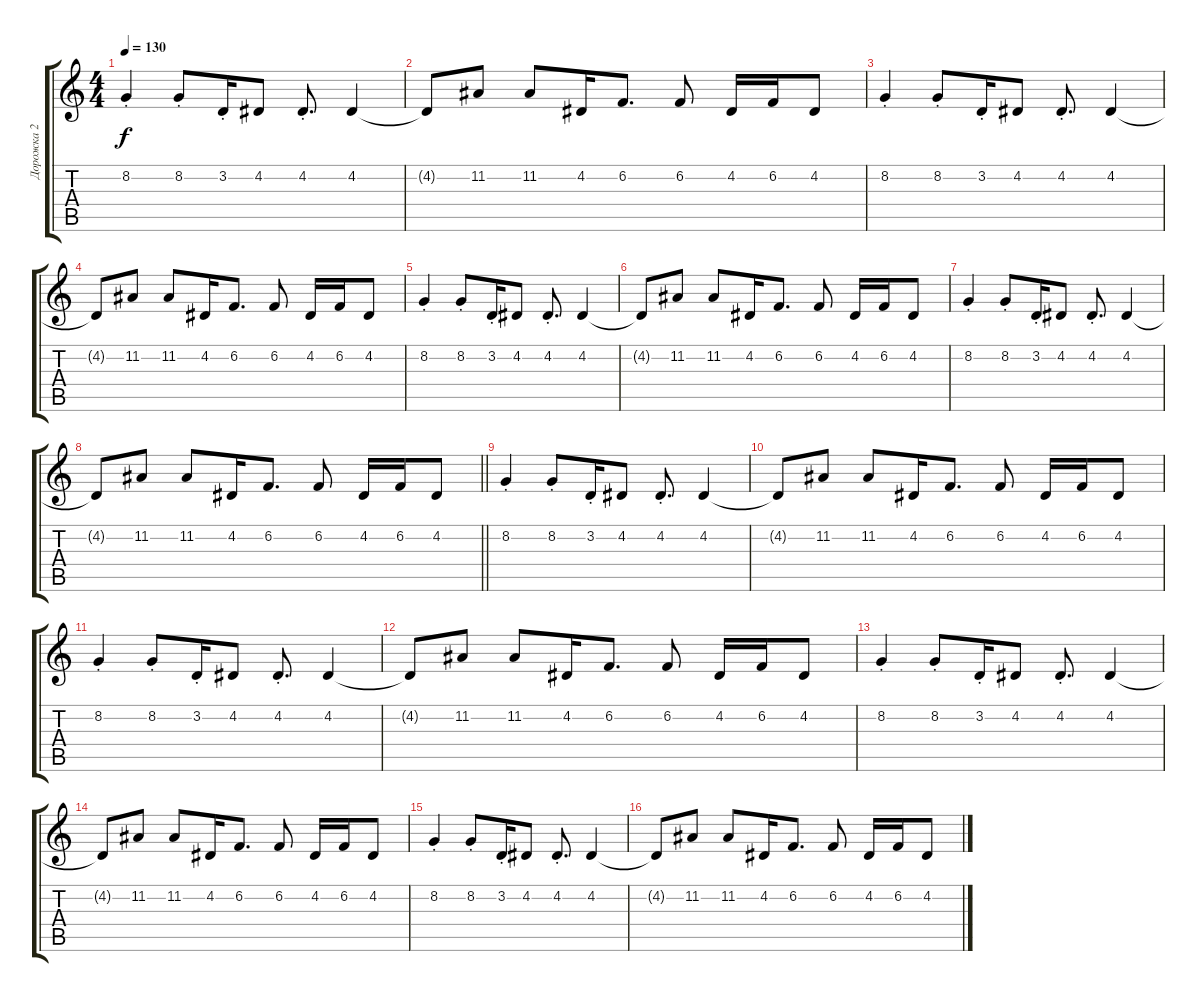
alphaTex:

\track ("Дорожка 2" "Дорожка 2") {instrument marimba}
\staff {score tabs}
\tuning (E4 B3 G3 D3 A2 E2) {hide}
\ts (4 4)
\tempo 130
\clef g2
\ks c
8.2{st}.4{dy f} 8.2{st}.8 3.2{st}.16 4.2.8 4.2{st}.8{d} 4.2.4 |
4.2{t}.8 11.2.8 11.2.8 4.2.16 6.2.8{d} 6.2.8 4.2.16 6.2.16 4.2.8 |
8.2{st}.4 8.2{st}.8 3.2{st}.16 4.2.8 4.2{st}.8{d} 4.2.4 |
4.2{t}.8 11.2.8 11.2.8 4.2.16 6.2.8{d} 6.2.8 4.2.16 6.2.16 4.2.8 |
8.2{st}.4 8.2{st}.8 3.2{st}.16 4.2.8 4.2{st}.8{d} 4.2.4 |
4.2{t}.8 11.2.8 11.2.8 4.2.16 6.2.8{d} 6.2.8 4.2.16 6.2.16 4.2.8 |
8.2{st}.4 8.2{st}.8 3.2{st}.16 4.2.8 4.2{st}.8{d} 4.2.4 |
\barLineRight lightlight
4.2{t}.8 11.2.8 11.2.8 4.2.16 6.2.8{d} 6.2.8 4.2.16 6.2.16 4.2.8 |
8.2{st}.4 8.2{st}.8 3.2{st}.16 4.2.8 4.2{st}.8{d} 4.2.4 |
4.2{t}.8 11.2.8 11.2.8 4.2.16 6.2.8{d} 6.2.8 4.2.16 6.2.16 4.2.8 |
8.2{st}.4 8.2{st}.8 3.2{st}.16 4.2.8 4.2{st}.8{d} 4.2.4 |
4.2{t}.8 11.2.8 11.2.8 4.2.16 6.2.8{d} 6.2.8 4.2.16 6.2.16 4.2.8 |
8.2{st}.4 8.2{st}.8 3.2{st}.16 4.2.8 4.2{st}.8{d} 4.2.4 |
4.2{t}.8 11.2.8 11.2.8 4.2.16 6.2.8{d} 6.2.8 4.2.16 6.2.16 4.2.8 |
8.2{st}.4 8.2{st}.8 3.2{st}.16 4.2.8 4.2{st}.8{d} 4.2.4 |
4.2{t}.8 11.2.8 11.2.8 4.2.16 6.2.8{d} 6.2.8 4.2.16 6.2.16 4.2.8
